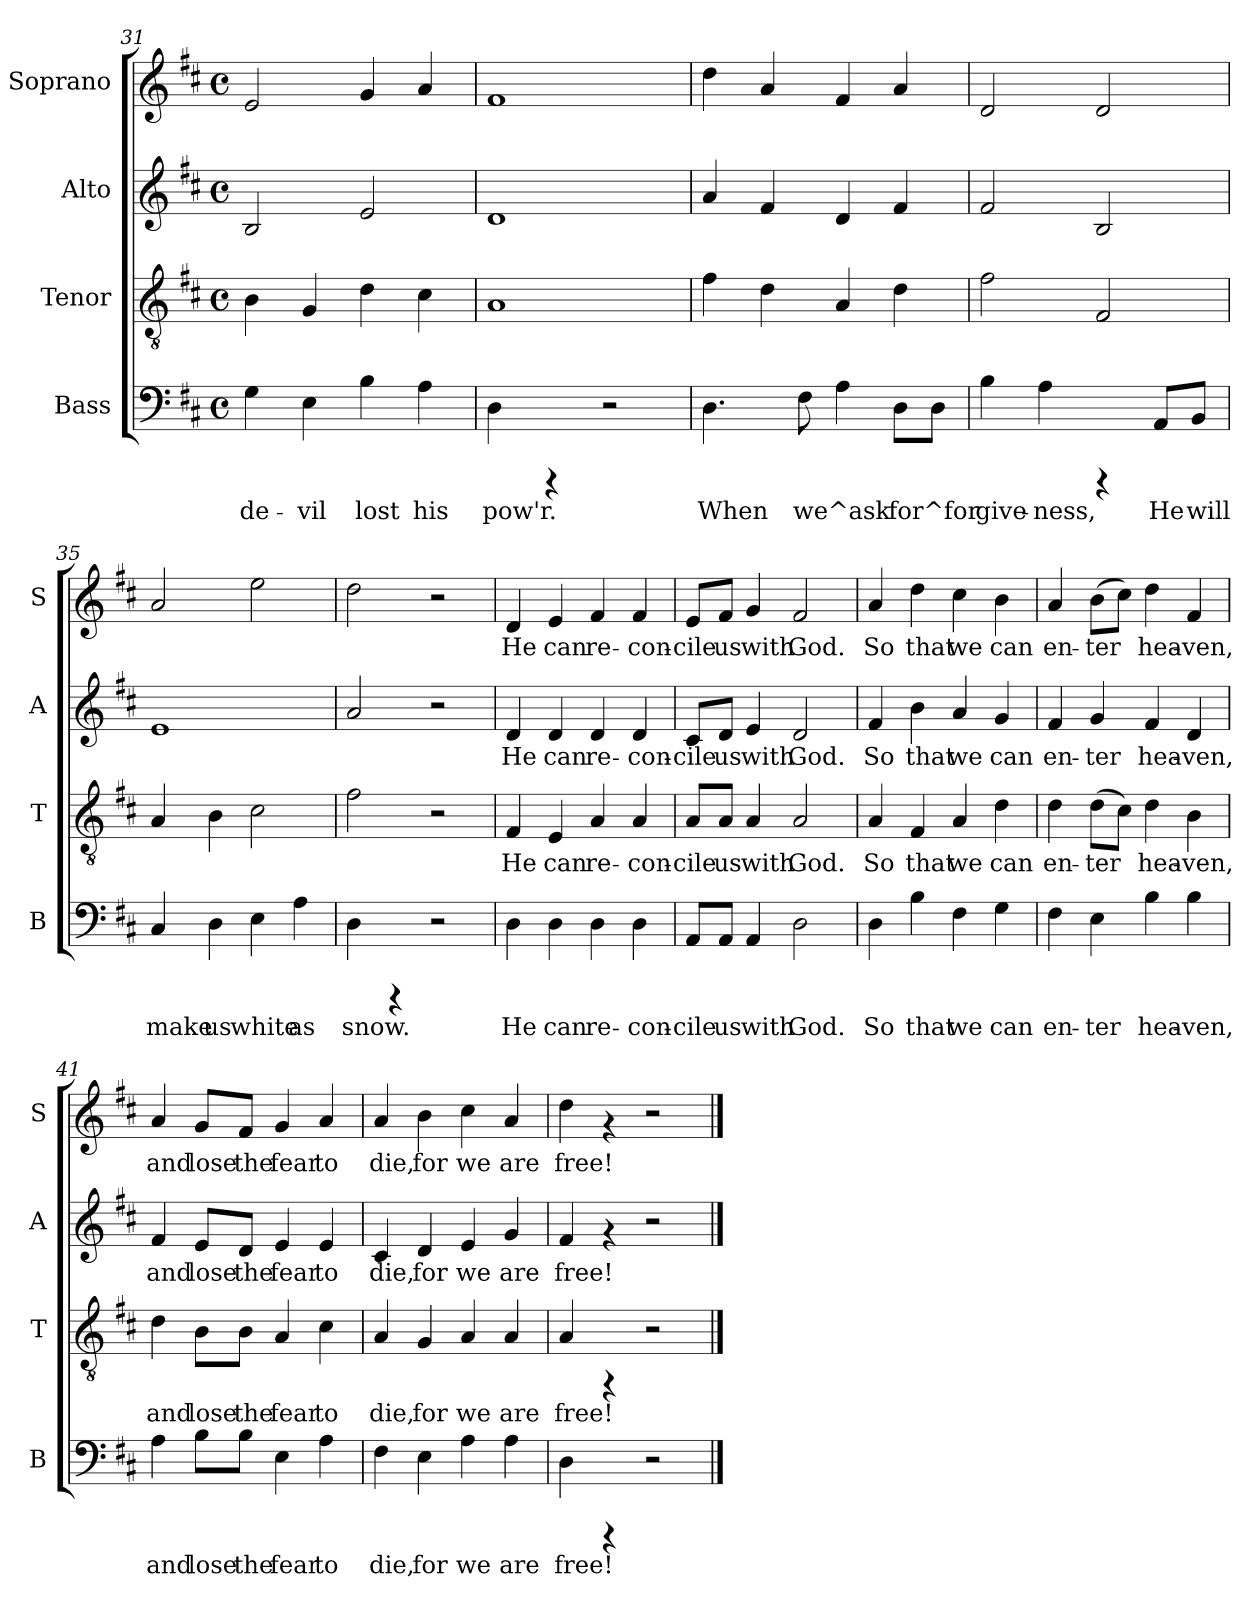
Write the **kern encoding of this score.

**kern	**text	**kern	**text	**kern	**text	**kern	**text
*part4	*part4	*part3	*part3	*part2	*part2	*part1	*part1
*staff4	*staff4	*staff3	*staff3	*staff2	*staff2	*staff1	*staff1
*I"Bass	*	*I"Tenor	*	*I"Alto	*	*I"Soprano	*
*I'B	*	*I'T	*	*I'A	*	*I'S	*
*clefF4	*	*clefGv2	*	*clefG2	*	*clefG2	*
*k[f#c#]	*	*k[f#c#]	*	*k[f#c#]	*	*k[f#c#]	*
*D:	*	*D:	*	*D:	*	*D:	*
*M4/4	*	*M4/4	*	*M4/4	*	*M4/4	*
*met(c)	*	*met(c)	*	*met(c)	*	*met(c)	*
=31	=31	=31	=31	=31	=31	=31	=31
!	!LO:LY:b:cj	!	!LO:LY:b:cj	!	!LO:LY:b	!	!LO:LY:b:rj
4G\	de-	4B\	.	2B/	.	2e/	.
!	!LO:LY:b:cj	!	!LO:LY:b:cj	!	!	!	!
4E\	-vil	4G/	.	.	.	.	.
!	!LO:LY:b:cj	!	!LO:LY:b:cj	!	!LO:LY:b	!	!LO:LY:b:rj
4B\	lost	4d\	.	2e/	.	4g/	.
!	!LO:LY:b:cj	!	!LO:LY:b:cj	!	!	!	!LO:LY:b:rj
4A\	his	4c#\	.	.	.	4a/	.
=32	=32	=32	=32	=32	=32	=32	=32
!	!LO:LY:b:cj	!	!LO:LY:b:cj	!	!LO:LY:b	!	!LO:LY:b:rj
4D\	pow'r.	1A	.	1d	.	1f#	.
4rCCC	.	.	.	.	.	.	.
2r	.	.	.	.	.	.	.
=33	=33	=33	=33	=33	=33	=33	=33
!	!LO:LY:b:cj	!	!LO:LY:b:cj	!	!LO:LY:b	!	!LO:LY:b:rj
4.D\	When	4f#\	.	4a/	.	4dd\	.
!	!	!	!LO:LY:b:cj	!	!LO:LY:b	!	!LO:LY:b:rj
.	.	4d\	.	4f#/	.	4a/	.
!	!LO:LY:b:cj	!	!	!	!	!	!
8F#\	we^ask	.	.	.	.	.	.
!	!LO:LY:b:cj	!	!LO:LY:b:cj	!	!LO:LY:b	!	!LO:LY:b:rj
4A\	.	4A/	.	4d/	.	4f#/	.
!	!LO:LY:b:cj	!	!LO:LY:b:cj	!	!LO:LY:b	!	!LO:LY:b:rj
8D\L	for^for-	4d\	.	4f#/	.	4a/	.
!	!LO:LY:b:cj	!	!	!	!	!	!
8D\J	--	.	.	.	.	.	.
=34	=34	=34	=34	=34	=34	=34	=34
!	!LO:LY:b:cj	!	!LO:LY:b:cj	!	!LO:LY:b	!	!LO:LY:b:rj
4B\	-give-	2f#\	.	2f#/	.	2d/	.
!	!LO:LY:b:cj	!	!	!	!	!	!
4A\	-ness,	.	.	.	.	.	.
!	!	!	!LO:LY:b:cj	!	!LO:LY:b	!	!LO:LY:b:rj
4rCCC	.	2F#/	.	2B/	.	2d/	.
!	!LO:LY:b:cj	!	!	!	!	!	!
8AA/L	He	.	.	.	.	.	.
!	!LO:LY:b:cj	!	!	!	!	!	!
8BB/J	will	.	.	.	.	.	.
=35	=35	=35	=35	=35	=35	=35	=35
!	!LO:LY:b:cj	!	!LO:LY:b:cj	!	!LO:LY:b	!	!LO:LY:b:rj
4C#/	make	4A/	.	1e	.	2a/	.
!	!LO:LY:b:cj	!	!LO:LY:b:cj	!	!	!	!
4D\	us	4B\	.	.	.	.	.
!	!LO:LY:b:cj	!	!LO:LY:b:cj	!	!	!	!LO:LY:b:rj
4E\	white	2c#\	.	.	.	2ee\	.
!	!LO:LY:b:cj	!	!	!	!	!	!
4A\	as	.	.	.	.	.	.
!!LO:PB:g=z
=36	=36	=36	=36	=36	=36	=36	=36
!	!LO:LY:b:cj	!	!LO:LY:b:cj	!	!LO:LY:b	!	!LO:LY:a:rj
4D\	snow.	2f#\	.	2a/	.	2dd\	.
4rCCC	.	.	.	.	.	.	.
2r	.	2r	.	2r	.	2r	.
=37	=37	=37	=37	=37	=37	=37	=37
!	!LO:LY:b:cj	!	!LO:LY:b:cj	!	!LO:LY:b	!	!LO:LY:a:rj
4D\	He	4F#/	He	4d/	He	4d/	He
!	!LO:LY:b:cj	!	!LO:LY:b:cj	!	!LO:LY:b	!	!LO:LY:a:rj
4D\	can	4E/	can	4d/	can	4e/	can
!	!LO:LY:b:cj	!	!LO:LY:b:cj	!	!LO:LY:b	!	!LO:LY:a:rj
4D\	re-	4A/	re-	4d/	re-	4f#/	re-
!	!LO:LY:b:cj	!	!LO:LY:b:cj	!	!LO:LY:b	!	!LO:LY:a:rj
4D\	-con-	4A/	-con-	4d/	-con-	4f#/	-con-
=38	=38	=38	=38	=38	=38	=38	=38
!	!LO:LY:b:cj	!	!LO:LY:b:cj	!	!LO:LY:b	!	!LO:LY:a:rj
8AA/L	-cile	8A/L	-cile	8c#/L	-cile	8e/L	-cile
!	!LO:LY:b:cj	!	!LO:LY:b:cj	!	!LO:LY:b	!	!LO:LY:a:rj
8AA/J	us	8A/J	us	8d/J	us	8f#/J	us
!	!LO:LY:b:cj	!	!LO:LY:b:cj	!	!LO:LY:b	!	!LO:LY:a:rj
4AA/	with	4A/	with	4e/	with	4g/	with
!	!LO:LY:b:cj	!	!LO:LY:b:cj	!	!LO:LY:b	!	!LO:LY:a:rj
2D\	God.	2A/	God.	2d/	God.	2f#/	God.
=39	=39	=39	=39	=39	=39	=39	=39
!	!LO:LY:b:cj	!	!LO:LY:b:cj	!	!LO:LY:b	!	!LO:LY:a:rj
4D\	So	4A/	So	4f#/	So	4a/	So
!	!LO:LY:b:cj	!	!LO:LY:b:cj	!	!LO:LY:b	!	!LO:LY:a:rj
4B\	that	4F#/	that	4b\	that	4dd\	that
!	!LO:LY:b:cj	!	!LO:LY:b:cj	!	!LO:LY:b	!	!LO:LY:a:rj
4F#\	we	4A/	we	4a/	we	4cc#\	we
!	!LO:LY:b:cj	!	!LO:LY:b:cj	!	!LO:LY:b	!	!LO:LY:a:rj
4G\	can	4d\	can	4g/	can	4b\	can
=40	=40	=40	=40	=40	=40	=40	=40
!	!LO:LY:b:cj	!	!LO:LY:b:cj	!	!LO:LY:b	!	!LO:LY:a:rj
4F#\	en-	4d\	en-	4f#/	en-	4a/	en-
!	!LO:LY:b:cj	!	!LO:LY:b:cj	!	!LO:LY:b	!	!LO:LY:a:rj
4E\	-ter	(>8d\L	-ter	4g/	-ter	(>8b\L	-ter
!	!	!	!LO:LY:b:cj	!	!	!	!LO:LY:a:rj
.	.	8c#\J)	.	.	.	8cc#\J)	.
!	!LO:LY:b:cj	!	!LO:LY:b:cj	!	!LO:LY:b	!	!LO:LY:a:rj
4B\	hea-	4d\	hea-	4f#/	hea-	4dd\	hea-
!	!LO:LY:b:cj	!	!LO:LY:b:cj	!	!LO:LY:b	!	!LO:LY:a:rj
4B\	-ven,	4B\	-ven,	4d/	-ven,	4f#/	-ven,
=41	=41	=41	=41	=41	=41	=41	=41
!	!LO:LY:b:cj	!	!LO:LY:b:cj	!	!LO:LY:b	!	!LO:LY:a:rj
4A\	and	4d\	and	4f#/	and	4a/	and
!	!LO:LY:b:cj	!	!LO:LY:b:cj	!	!LO:LY:b	!	!LO:LY:a:rj
8B\L	lose	8B\L	lose	8e/L	lose	8g/L	lose
!	!LO:LY:b:cj	!	!LO:LY:b:cj	!	!LO:LY:b	!	!LO:LY:a:rj
8B\J	the	8B\J	the	8d/J	the	8f#/J	the
!	!LO:LY:b:cj	!	!LO:LY:b:cj	!	!LO:LY:b	!	!LO:LY:a:rj
4E\	fear	4A/	fear	4e/	fear	4g/	fear
!	!LO:LY:b:cj	!	!LO:LY:b:cj	!	!LO:LY:b	!	!LO:LY:a:rj
4A\	to	4c#\	to	4e/	to	4a/	to
!!LO:LB:g=z
=42	=42	=42	=42	=42	=42	=42	=42
!	!LO:LY:b:cj	!	!LO:LY:b:cj	!	!LO:LY:b	!	!LO:LY:b:rj
4F#\	die,	4A/	die,	4c#/	die,	4a/	die,
!	!LO:LY:b:cj	!	!LO:LY:b:cj	!	!LO:LY:b	!	!LO:LY:b:rj
4E\	for	4G/	for	4d/	for	4b\	for
!	!LO:LY:b:cj	!	!LO:LY:b:cj	!	!LO:LY:b	!	!LO:LY:b:rj
4A\	we	4A/	we	4e/	we	4cc#\	we
!	!LO:LY:b:cj	!	!LO:LY:b:cj	!	!LO:LY:b	!	!LO:LY:b:rj
4A\	are	4A/	are	4g/	are	4a/	are
=43	=43	=43	=43	=43	=43	=43	=43
!	!LO:LY:b:cj	!	!LO:LY:b:cj	!	!LO:LY:b	!	!LO:LY:b:rj
4D\	free!	4A/	free!	4f#/	free!	4dd\	free!
4rCCC	.	4rFF	.	4rf	.	4rf	.
2r	.	2r	.	2r	.	2r	.
==	==	==	==	==	==	==	==
*-	*-	*-	*-	*-	*-	*-	*-
